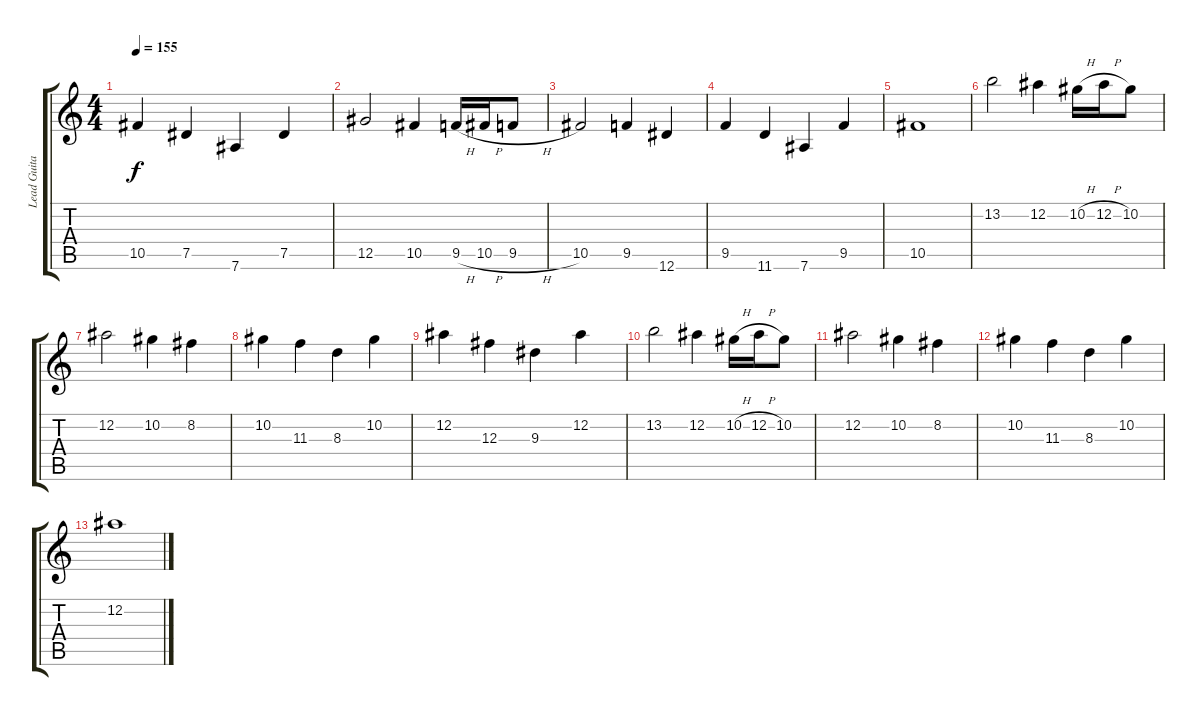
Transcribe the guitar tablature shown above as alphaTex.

\track ("Lead Guitar" "Lead Guita") {instrument overdrivenguitar}
\staff {score tabs}
\tuning (Eb4 Bb3 Gb3 Db3 Ab2 Eb2) {hide}
\ts (4 4)
\tempo 155
\clef g2
\ks c
10.5.4{dy f} 7.5.4 7.6.4 7.5.4 |
12.5.2 10.5.4 9.5{h}.16 10.5{h}.16 9.5{h}.8 |
10.5.2 9.5.4 12.6.4 |
9.5.4 11.6.4 7.6.4 9.5.4 |
10.5.1 |
13.2.2 12.2.4 10.2{h}.16 12.2{h}.16 10.2.8 |
12.2.2 10.2.4 8.2.4 |
10.2.4 11.3.4 8.3.4 10.2.4 |
12.2.4 12.3.4 9.3.4 12.2.4 |
13.2.2 12.2.4 10.2{h}.16 12.2{h}.16 10.2.8 |
12.2.2 10.2.4 8.2.4 |
10.2.4 11.3.4 8.3.4 10.2.4 |
12.2.1
